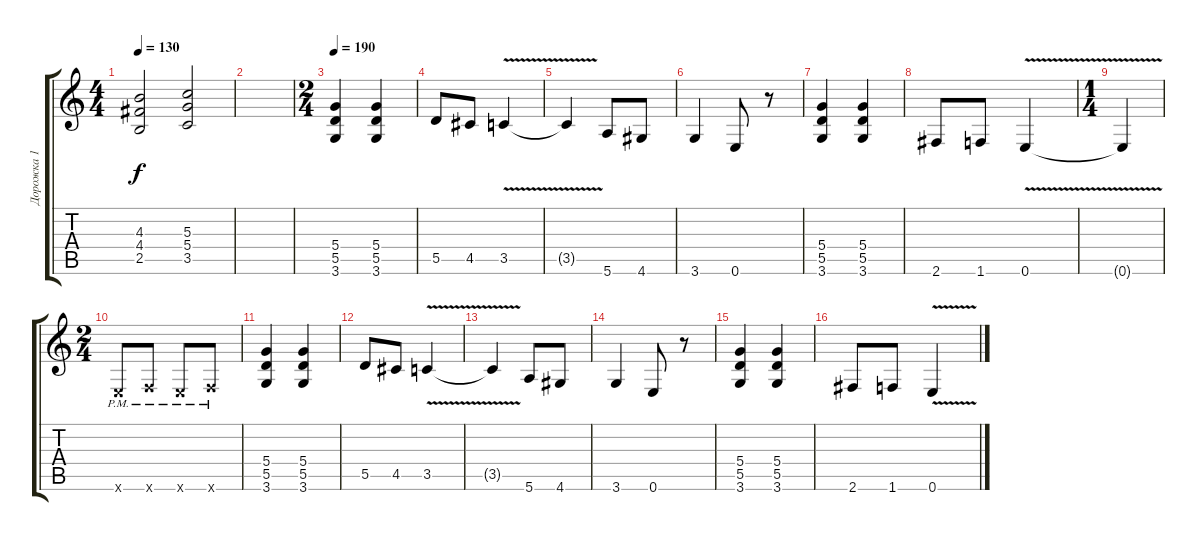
\track ("Дорожка 1" "Дорожка 1") {instrument distortionguitar}
\staff {score tabs}
\tuning (E4 B3 G3 D3 A2 E2) {hide}
\ts (4 4)
\tempo 130
\clef g2
\ks c
(4.3 4.4 2.5).2{dy f} (5.3 5.4 3.5).2 |
|
\ts (2 4)
\tempo 190
(5.4 5.5 3.6).4 (5.4 5.5 3.6).4 |
5.5.8 4.5.8 3.5{v}.4 |
3.5{t}.4 5.6.8 4.6.8 |
3.6.4 0.6.8 r.8 |
(5.4 5.5 3.6).4 (5.4 5.5 3.6).4 |
2.6.8 1.6.8 0.6{v}.4 |
\ts (1 4)
0.6{t}.4 |
\ts (2 4)
0.6{pm x}.8 1.6{pm x}.8 0.6{pm x}.8 1.6{pm x}.8 |
(5.4 5.5 3.6).4 (5.4 5.5 3.6).4 |
5.5.8 4.5.8 3.5{v}.4 |
3.5{t}.4 5.6.8 4.6.8 |
3.6.4 0.6.8 r.8 |
(5.4 5.5 3.6).4 (5.4 5.5 3.6).4 |
2.6.8 1.6.8 0.6{v}.4
